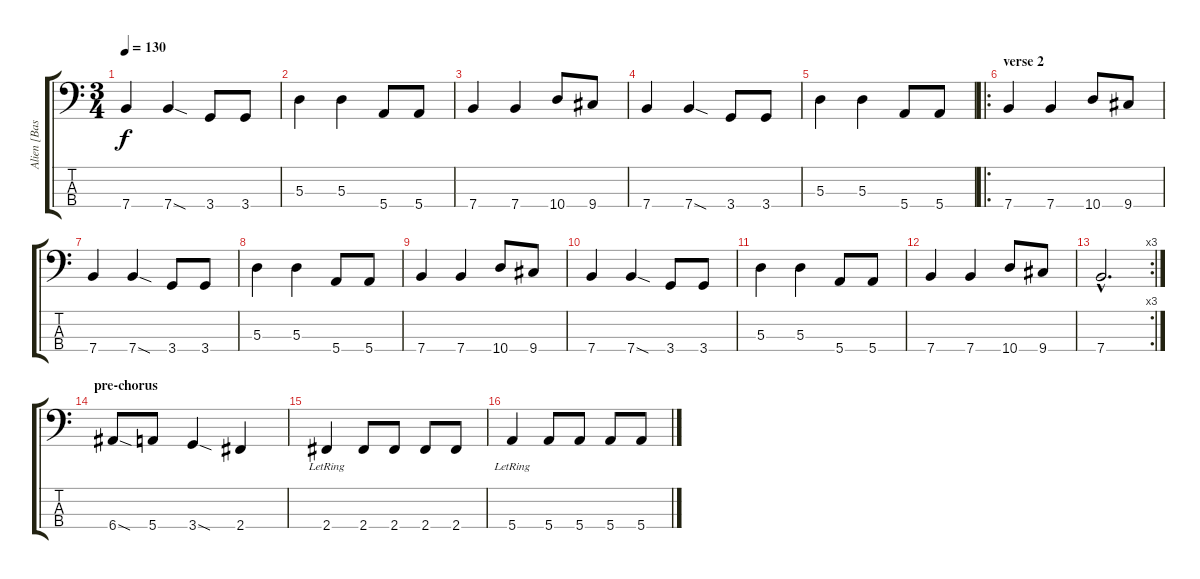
\track ("Alien [Bass]" "Alien [Bas") {instrument electricbasspick}
\staff {score tabs}
\tuning (G2 D2 A1 E1) {hide}
\ts (3 4)
\tempo 130
\clef f4
\ks c
7.4.4{dy f} 7.4{sod}.4 3.4.8 3.4.8 |
5.3.4 5.3.4 5.4.8 5.4.8 |
7.4.4 7.4.4 10.4.8 9.4.8 |
7.4.4 7.4{sod}.4 3.4.8 3.4.8 |
5.3.4 5.3.4 5.4.8 5.4.8 |
\ro
\section ("" "verse 2")
7.4.4 7.4.4 10.4.8 9.4.8 |
7.4.4 7.4{sod}.4 3.4.8 3.4.8 |
5.3.4 5.3.4 5.4.8 5.4.8 |
7.4.4 7.4.4 10.4.8 9.4.8 |
7.4.4 7.4{sod}.4 3.4.8 3.4.8 |
5.3.4 5.3.4 5.4.8 5.4.8 |
7.4.4 7.4.4 10.4.8 9.4.8 |
\rc 3
7.4{hac}.2{d} |
\section ("" "pre-chorus")
6.4{sod}.8 5.4.8 3.4{sod}.4 2.4.4 |
2.4{lr}.4 2.4.8 2.4.8 2.4.8 2.4.8 |
5.4{lr}.4 5.4.8 5.4.8 5.4.8 5.4.8
